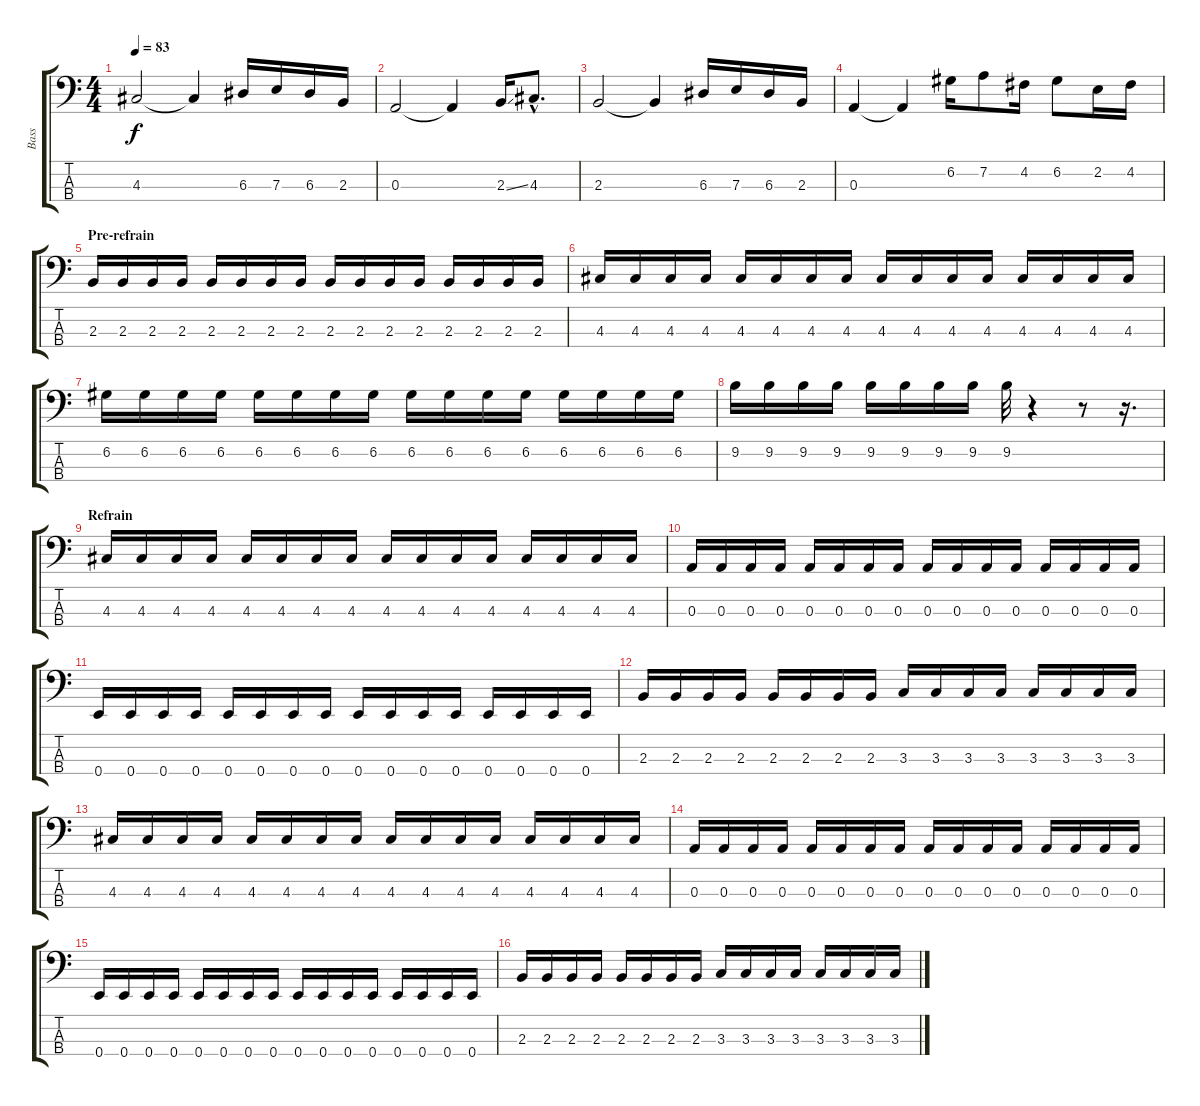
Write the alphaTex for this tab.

\track ("Bass" "Bass") {instrument electricbassfinger}
\staff {score tabs}
\tuning (G2 D2 A1 E1) {hide}
\ts (4 4)
\tempo 83
\clef f4
\ks c
4.3.2{dy f} 4.3{t}.4 6.3.16 7.3.16 6.3.16 2.3.16 |
0.3.2 0.3{t}.4 2.3{ss}.16 4.3{hac}.8{d} |
2.3.2 2.3{t}.4 6.3.16 7.3.16 6.3.16 2.3.16 |
0.3.4 0.3{t}.4 6.2.16 7.2.8 4.2.16 6.2.8 2.2.16 4.2.16 |
\section ("" "Pre-refrain")
2.3.16 2.3.16 2.3.16 2.3.16 2.3.16 2.3.16 2.3.16 2.3.16 2.3.16 2.3.16 2.3.16 2.3.16 2.3.16 2.3.16 2.3.16 2.3.16 |
4.3.16 4.3.16 4.3.16 4.3.16 4.3.16 4.3.16 4.3.16 4.3.16 4.3.16 4.3.16 4.3.16 4.3.16 4.3.16 4.3.16 4.3.16 4.3.16 |
6.2.16 6.2.16 6.2.16 6.2.16 6.2.16 6.2.16 6.2.16 6.2.16 6.2.16 6.2.16 6.2.16 6.2.16 6.2.16 6.2.16 6.2.16 6.2.16 |
9.2.16 9.2.16 9.2.16 9.2.16 9.2.16 9.2.16 9.2.16 9.2.16 9.2.32 r.4 r.8 r.16{d} |
\section ("" "Refrain")
4.3.16 4.3.16 4.3.16 4.3.16 4.3.16 4.3.16 4.3.16 4.3.16 4.3.16 4.3.16 4.3.16 4.3.16 4.3.16 4.3.16 4.3.16 4.3.16 |
0.3.16 0.3.16 0.3.16 0.3.16 0.3.16 0.3.16 0.3.16 0.3.16 0.3.16 0.3.16 0.3.16 0.3.16 0.3.16 0.3.16 0.3.16 0.3.16 |
0.4.16 0.4.16 0.4.16 0.4.16 0.4.16 0.4.16 0.4.16 0.4.16 0.4.16 0.4.16 0.4.16 0.4.16 0.4.16 0.4.16 0.4.16 0.4.16 |
2.3.16 2.3.16 2.3.16 2.3.16 2.3.16 2.3.16 2.3.16 2.3.16 3.3.16 3.3.16 3.3.16 3.3.16 3.3.16 3.3.16 3.3.16 3.3.16 |
4.3.16 4.3.16 4.3.16 4.3.16 4.3.16 4.3.16 4.3.16 4.3.16 4.3.16 4.3.16 4.3.16 4.3.16 4.3.16 4.3.16 4.3.16 4.3.16 |
0.3.16 0.3.16 0.3.16 0.3.16 0.3.16 0.3.16 0.3.16 0.3.16 0.3.16 0.3.16 0.3.16 0.3.16 0.3.16 0.3.16 0.3.16 0.3.16 |
0.4.16 0.4.16 0.4.16 0.4.16 0.4.16 0.4.16 0.4.16 0.4.16 0.4.16 0.4.16 0.4.16 0.4.16 0.4.16 0.4.16 0.4.16 0.4.16 |
2.3.16 2.3.16 2.3.16 2.3.16 2.3.16 2.3.16 2.3.16 2.3.16 3.3.16 3.3.16 3.3.16 3.3.16 3.3.16 3.3.16 3.3.16 3.3.16
